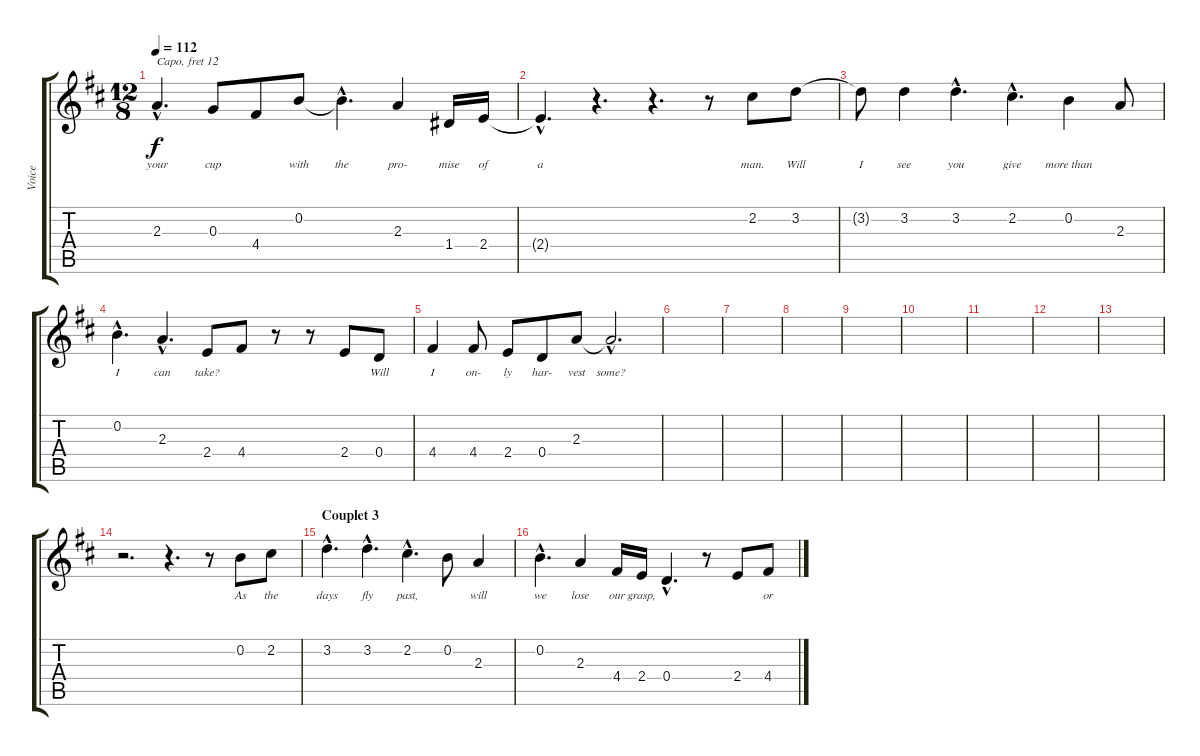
\track ("Voice" "Voice") {instrument oboe}
\staff {score tabs}
\capo 12
\tuning (E4 B3 G3 D3 A2 E2) {hide}
\ts (12 8)
\tempo 112
\clef g2
\ks d
2.3{hac}.4{d lyrics (0 "your") lyrics (1 "") lyrics (2 "") lyrics (3 "") lyrics (4 "") dy f} 0.3.8{lyrics (0 "cup ") lyrics (1 "") lyrics (2 "") lyrics (3 "") lyrics (4 "")} 4.4.8{lyrics (0 "") lyrics (1 "") lyrics (2 "") lyrics (3 "") lyrics (4 "")} 0.2.8{lyrics (0 "with") lyrics (1 "") lyrics (2 "") lyrics (3 "") lyrics (4 "")} 0.2{hac t}.4{d lyrics (0 "the") lyrics (1 "") lyrics (2 "") lyrics (3 "") lyrics (4 "")} 2.3.4{lyrics (0 "pro-") lyrics (1 "") lyrics (2 "") lyrics (3 "") lyrics (4 "")} 1.4.16{lyrics (0 "mise") lyrics (1 "") lyrics (2 "") lyrics (3 "") lyrics (4 "")} 2.4.16{lyrics (0 "of") lyrics (1 "") lyrics (2 "") lyrics (3 "") lyrics (4 "")} |
2.4{hac t}.4{d lyrics (0 "a") lyrics (1 "") lyrics (2 "") lyrics (3 "") lyrics (4 "")} r.4{d} r.4{d} r.8 2.2.8{lyrics (0 "man.") lyrics (1 "") lyrics (2 "") lyrics (3 "") lyrics (4 "")} 3.2.8{lyrics (0 "Will") lyrics (1 "") lyrics (2 "") lyrics (3 "") lyrics (4 "")} |
3.2{t}.8{lyrics (0 "I") lyrics (1 "") lyrics (2 "") lyrics (3 "") lyrics (4 "")} 3.2.4{lyrics (0 "see") lyrics (1 "") lyrics (2 "") lyrics (3 "") lyrics (4 "")} 3.2{hac}.4{d lyrics (0 "you") lyrics (1 "") lyrics (2 "") lyrics (3 "") lyrics (4 "")} 2.2{hac}.4{d lyrics (0 "give") lyrics (1 "") lyrics (2 "") lyrics (3 "") lyrics (4 "")} 0.2.4{lyrics (0 "more than") lyrics (1 "") lyrics (2 "") lyrics (3 "") lyrics (4 "")} 2.3.8{lyrics (0 "") lyrics (1 "") lyrics (2 "") lyrics (3 "") lyrics (4 "")} |
0.2{hac}.4{d lyrics (0 "I") lyrics (1 "") lyrics (2 "") lyrics (3 "") lyrics (4 "")} 2.3{hac}.4{d lyrics (0 "can") lyrics (1 "") lyrics (2 "") lyrics (3 "") lyrics (4 "")} 2.4.8{lyrics (0 "take? ") lyrics (1 "") lyrics (2 "") lyrics (3 "") lyrics (4 "")} 4.4.8{lyrics (0 "") lyrics (1 "") lyrics (2 "") lyrics (3 "") lyrics (4 "")} r.8 r.8 2.4.8{lyrics (0 "") lyrics (1 "") lyrics (2 "") lyrics (3 "") lyrics (4 "")} 0.4.8{lyrics (0 "Will") lyrics (1 "") lyrics (2 "") lyrics (3 "") lyrics (4 "")} |
4.4.4{lyrics (0 "I") lyrics (1 "") lyrics (2 "") lyrics (3 "") lyrics (4 "")} 4.4.8{lyrics (0 "on-") lyrics (1 "") lyrics (2 "") lyrics (3 "") lyrics (4 "")} 2.4.8{lyrics (0 "ly") lyrics (1 "") lyrics (2 "") lyrics (3 "") lyrics (4 "")} 0.4.8{lyrics (0 "har-") lyrics (1 "") lyrics (2 "") lyrics (3 "") lyrics (4 "")} 2.3.8{lyrics (0 "vest") lyrics (1 "") lyrics (2 "") lyrics (3 "") lyrics (4 "")} 2.3{hac t}.2{d lyrics (0 "some? ") lyrics (1 "") lyrics (2 "") lyrics (3 "") lyrics (4 "")} |
|
|
|
|
|
|
|
|
r.2{d} r.4{d} r.8 0.2.8{lyrics (0 "As") lyrics (1 "") lyrics (2 "") lyrics (3 "") lyrics (4 "")} 2.2.8{lyrics (0 "the") lyrics (1 "") lyrics (2 "") lyrics (3 "") lyrics (4 "")} |
\section ("" "Couplet 3")
3.2{hac}.4{d lyrics (0 "days") lyrics (1 "") lyrics (2 "") lyrics (3 "") lyrics (4 "")} 3.2{hac}.4{d lyrics (0 "fly") lyrics (1 "") lyrics (2 "") lyrics (3 "") lyrics (4 "")} 2.2{hac}.4{d lyrics (0 "past,") lyrics (1 "") lyrics (2 "") lyrics (3 "") lyrics (4 "")} 0.2.8{lyrics (0 "") lyrics (1 "") lyrics (2 "") lyrics (3 "") lyrics (4 "")} 2.3.4{lyrics (0 "will") lyrics (1 "") lyrics (2 "") lyrics (3 "") lyrics (4 "")} |
0.2{hac}.4{d lyrics (0 "we") lyrics (1 "") lyrics (2 "") lyrics (3 "") lyrics (4 "")} 2.3.4{lyrics (0 "lose") lyrics (1 "") lyrics (2 "") lyrics (3 "") lyrics (4 "")} 4.4.16{lyrics (0 "our") lyrics (1 "") lyrics (2 "") lyrics (3 "") lyrics (4 "")} 2.4.16{lyrics (0 "grasp,") lyrics (1 "") lyrics (2 "") lyrics (3 "") lyrics (4 "")} 0.4{hac}.4{d lyrics (0 "") lyrics (1 "") lyrics (2 "") lyrics (3 "") lyrics (4 "")} r.8 2.4.8{lyrics (0 "") lyrics (1 "") lyrics (2 "") lyrics (3 "") lyrics (4 "")} 4.4.8{lyrics (0 "or") lyrics (1 "") lyrics (2 "") lyrics (3 "") lyrics (4 "")}
